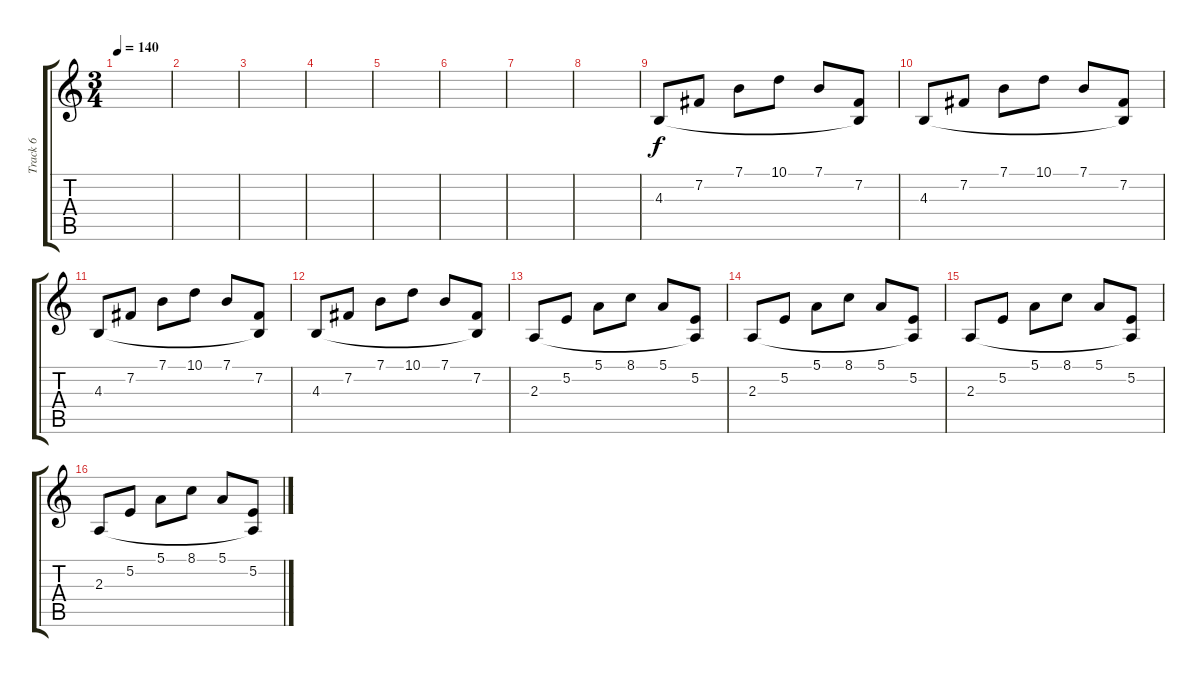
\track ("Track 6" "Track 6") {instrument harpsichord}
\staff {score tabs}
\tuning (E4 B3 G3 D3 A2 E2) {hide}
\ts (3 4)
\tempo 140
\clef g2
\ks c
|
|
|
|
|
|
|
|
4.3.8 7.2.8 7.1.8 10.1.8 7.1.8 (7.2 4.3{t}).8 |
4.3.8 7.2.8 7.1.8 10.1.8 7.1.8 (7.2 4.3{t}).8 |
4.3.8 7.2.8 7.1.8 10.1.8 7.1.8 (7.2 4.3{t}).8 |
4.3.8 7.2.8 7.1.8 10.1.8 7.1.8 (7.2 4.3{t}).8 |
2.3.8 5.2.8 5.1.8 8.1.8 5.1.8 (5.2 2.3{t}).8 |
2.3.8 5.2.8 5.1.8 8.1.8 5.1.8 (5.2 2.3{t}).8 |
2.3.8 5.2.8 5.1.8 8.1.8 5.1.8 (5.2 2.3{t}).8 |
2.3.8 5.2.8 5.1.8 8.1.8 5.1.8 (5.2 2.3{t}).8
